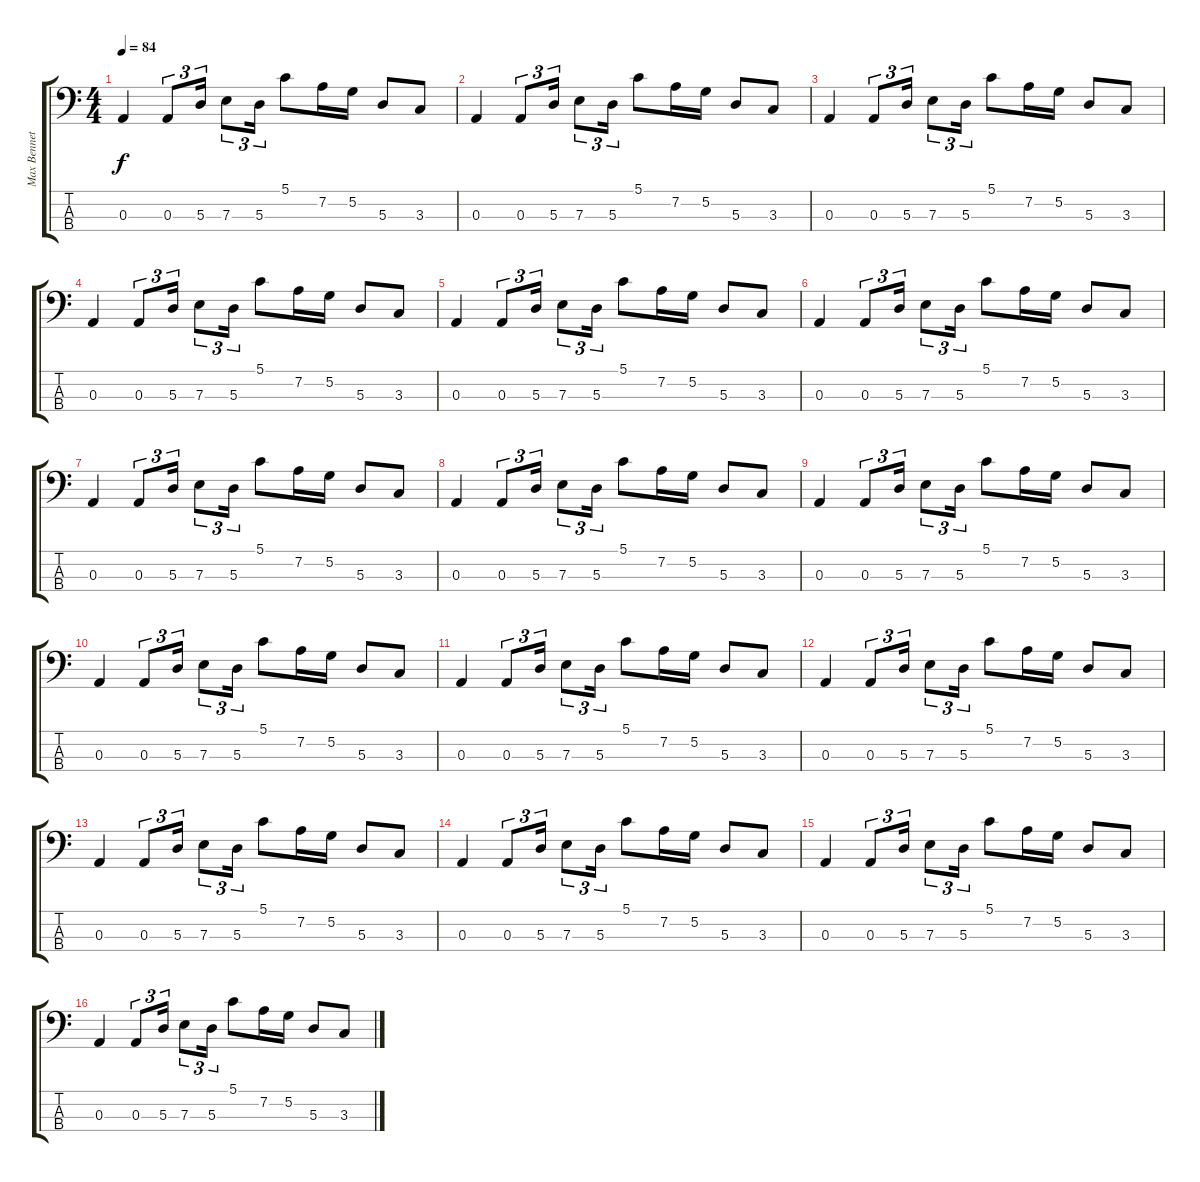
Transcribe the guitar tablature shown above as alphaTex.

\track ("Max Bennett - Bass" "Max Bennet") {instrument fretlessbass}
\staff {score tabs}
\tuning (G2 D2 A1 E1) {hide}
\ts (4 4)
\tempo 84
\clef f4
\ks c
0.3.4{dy f} 0.3.8{tu (3 2)} 5.3.16{tu (3 2)} 7.3.8{tu (3 2)} 5.3.16{tu (3 2)} 5.1.8 7.2.16 5.2.16 5.3.8 3.3.8 |
0.3.4 0.3.8{tu (3 2)} 5.3.16{tu (3 2)} 7.3.8{tu (3 2)} 5.3.16{tu (3 2)} 5.1.8 7.2.16 5.2.16 5.3.8 3.3.8 |
0.3.4 0.3.8{tu (3 2)} 5.3.16{tu (3 2)} 7.3.8{tu (3 2)} 5.3.16{tu (3 2)} 5.1.8 7.2.16 5.2.16 5.3.8 3.3.8 |
0.3.4 0.3.8{tu (3 2)} 5.3.16{tu (3 2)} 7.3.8{tu (3 2)} 5.3.16{tu (3 2)} 5.1.8 7.2.16 5.2.16 5.3.8 3.3.8 |
0.3.4 0.3.8{tu (3 2)} 5.3.16{tu (3 2)} 7.3.8{tu (3 2)} 5.3.16{tu (3 2)} 5.1.8 7.2.16 5.2.16 5.3.8 3.3.8 |
0.3.4 0.3.8{tu (3 2)} 5.3.16{tu (3 2)} 7.3.8{tu (3 2)} 5.3.16{tu (3 2)} 5.1.8 7.2.16 5.2.16 5.3.8 3.3.8 |
0.3.4 0.3.8{tu (3 2)} 5.3.16{tu (3 2)} 7.3.8{tu (3 2)} 5.3.16{tu (3 2)} 5.1.8 7.2.16 5.2.16 5.3.8 3.3.8 |
0.3.4 0.3.8{tu (3 2)} 5.3.16{tu (3 2)} 7.3.8{tu (3 2)} 5.3.16{tu (3 2)} 5.1.8 7.2.16 5.2.16 5.3.8 3.3.8 |
0.3.4 0.3.8{tu (3 2)} 5.3.16{tu (3 2)} 7.3.8{tu (3 2)} 5.3.16{tu (3 2)} 5.1.8 7.2.16 5.2.16 5.3.8 3.3.8 |
0.3.4 0.3.8{tu (3 2)} 5.3.16{tu (3 2)} 7.3.8{tu (3 2)} 5.3.16{tu (3 2)} 5.1.8 7.2.16 5.2.16 5.3.8 3.3.8 |
0.3.4 0.3.8{tu (3 2)} 5.3.16{tu (3 2)} 7.3.8{tu (3 2)} 5.3.16{tu (3 2)} 5.1.8 7.2.16 5.2.16 5.3.8 3.3.8 |
0.3.4 0.3.8{tu (3 2)} 5.3.16{tu (3 2)} 7.3.8{tu (3 2)} 5.3.16{tu (3 2)} 5.1.8 7.2.16 5.2.16 5.3.8 3.3.8 |
0.3.4 0.3.8{tu (3 2)} 5.3.16{tu (3 2)} 7.3.8{tu (3 2)} 5.3.16{tu (3 2)} 5.1.8 7.2.16 5.2.16 5.3.8 3.3.8 |
0.3.4 0.3.8{tu (3 2)} 5.3.16{tu (3 2)} 7.3.8{tu (3 2)} 5.3.16{tu (3 2)} 5.1.8 7.2.16 5.2.16 5.3.8 3.3.8 |
0.3.4 0.3.8{tu (3 2)} 5.3.16{tu (3 2)} 7.3.8{tu (3 2)} 5.3.16{tu (3 2)} 5.1.8 7.2.16 5.2.16 5.3.8 3.3.8 |
0.3.4 0.3.8{tu (3 2)} 5.3.16{tu (3 2)} 7.3.8{tu (3 2)} 5.3.16{tu (3 2)} 5.1.8 7.2.16 5.2.16 5.3.8 3.3.8
